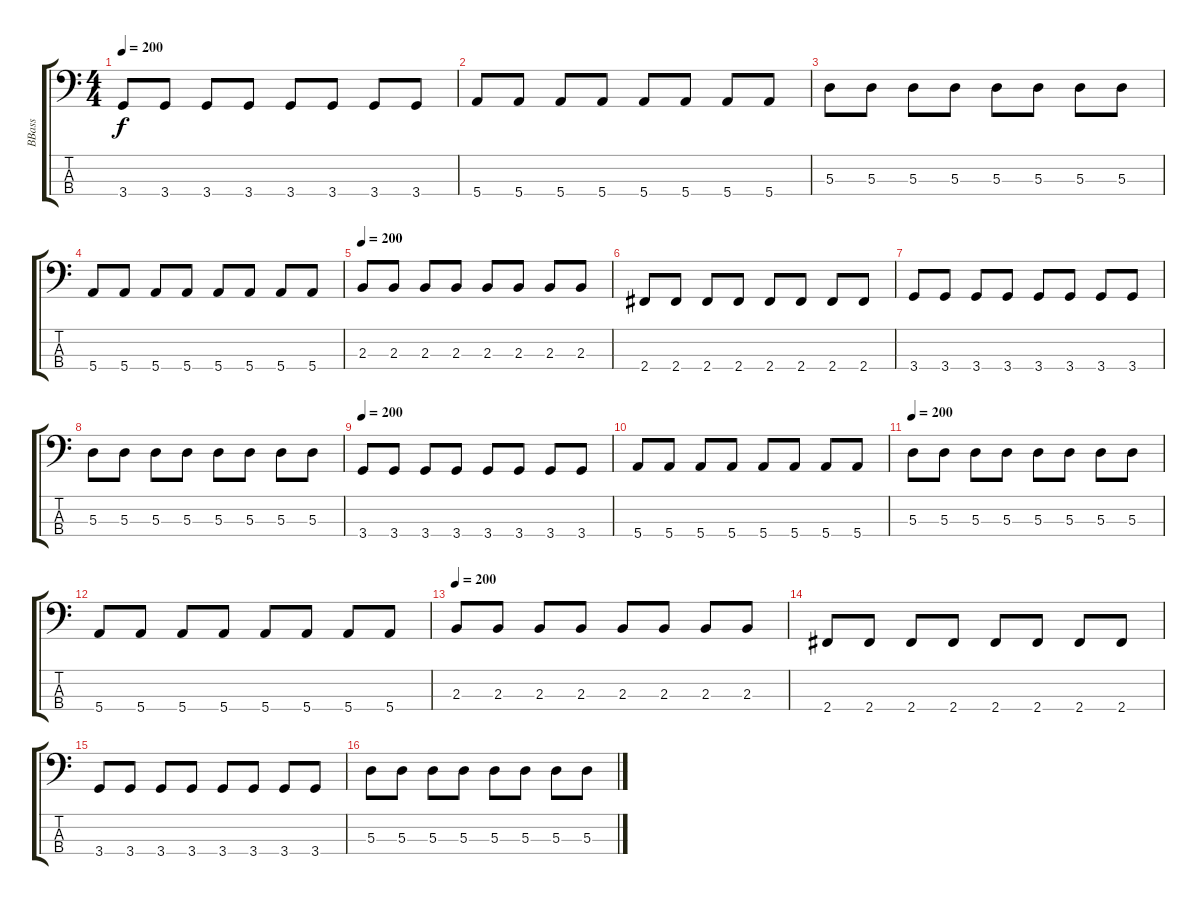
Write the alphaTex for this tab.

\track ("BBass" "BBass") {instrument electricbassfinger}
\staff {score tabs}
\tuning (G2 D2 A1 E1) {hide}
\ts (4 4)
\tempo 200
\clef f4
\ks c
3.4.8{dy f} 3.4.8 3.4.8 3.4.8 3.4.8 3.4.8 3.4.8 3.4.8 |
5.4.8 5.4.8 5.4.8 5.4.8 5.4.8 5.4.8 5.4.8 5.4.8 |
5.3.8 5.3.8 5.3.8 5.3.8 5.3.8 5.3.8 5.3.8 5.3.8 |
5.4.8 5.4.8 5.4.8 5.4.8 5.4.8 5.4.8 5.4.8 5.4.8 |
\tempo 200
2.3.8 2.3.8 2.3.8 2.3.8 2.3.8 2.3.8 2.3.8 2.3.8 |
2.4.8 2.4.8 2.4.8 2.4.8 2.4.8 2.4.8 2.4.8 2.4.8 |
3.4.8 3.4.8 3.4.8 3.4.8 3.4.8 3.4.8 3.4.8 3.4.8 |
5.3.8 5.3.8 5.3.8 5.3.8 5.3.8 5.3.8 5.3.8 5.3.8 |
\tempo 200
3.4.8 3.4.8 3.4.8 3.4.8 3.4.8 3.4.8 3.4.8 3.4.8 |
5.4.8 5.4.8 5.4.8 5.4.8 5.4.8 5.4.8 5.4.8 5.4.8 |
\tempo 200
5.3.8 5.3.8 5.3.8 5.3.8 5.3.8 5.3.8 5.3.8 5.3.8 |
5.4.8 5.4.8 5.4.8 5.4.8 5.4.8 5.4.8 5.4.8 5.4.8 |
\tempo 200
2.3.8 2.3.8 2.3.8 2.3.8 2.3.8 2.3.8 2.3.8 2.3.8 |
2.4.8 2.4.8 2.4.8 2.4.8 2.4.8 2.4.8 2.4.8 2.4.8 |
3.4.8 3.4.8 3.4.8 3.4.8 3.4.8 3.4.8 3.4.8 3.4.8 |
5.3.8 5.3.8 5.3.8 5.3.8 5.3.8 5.3.8 5.3.8 5.3.8
